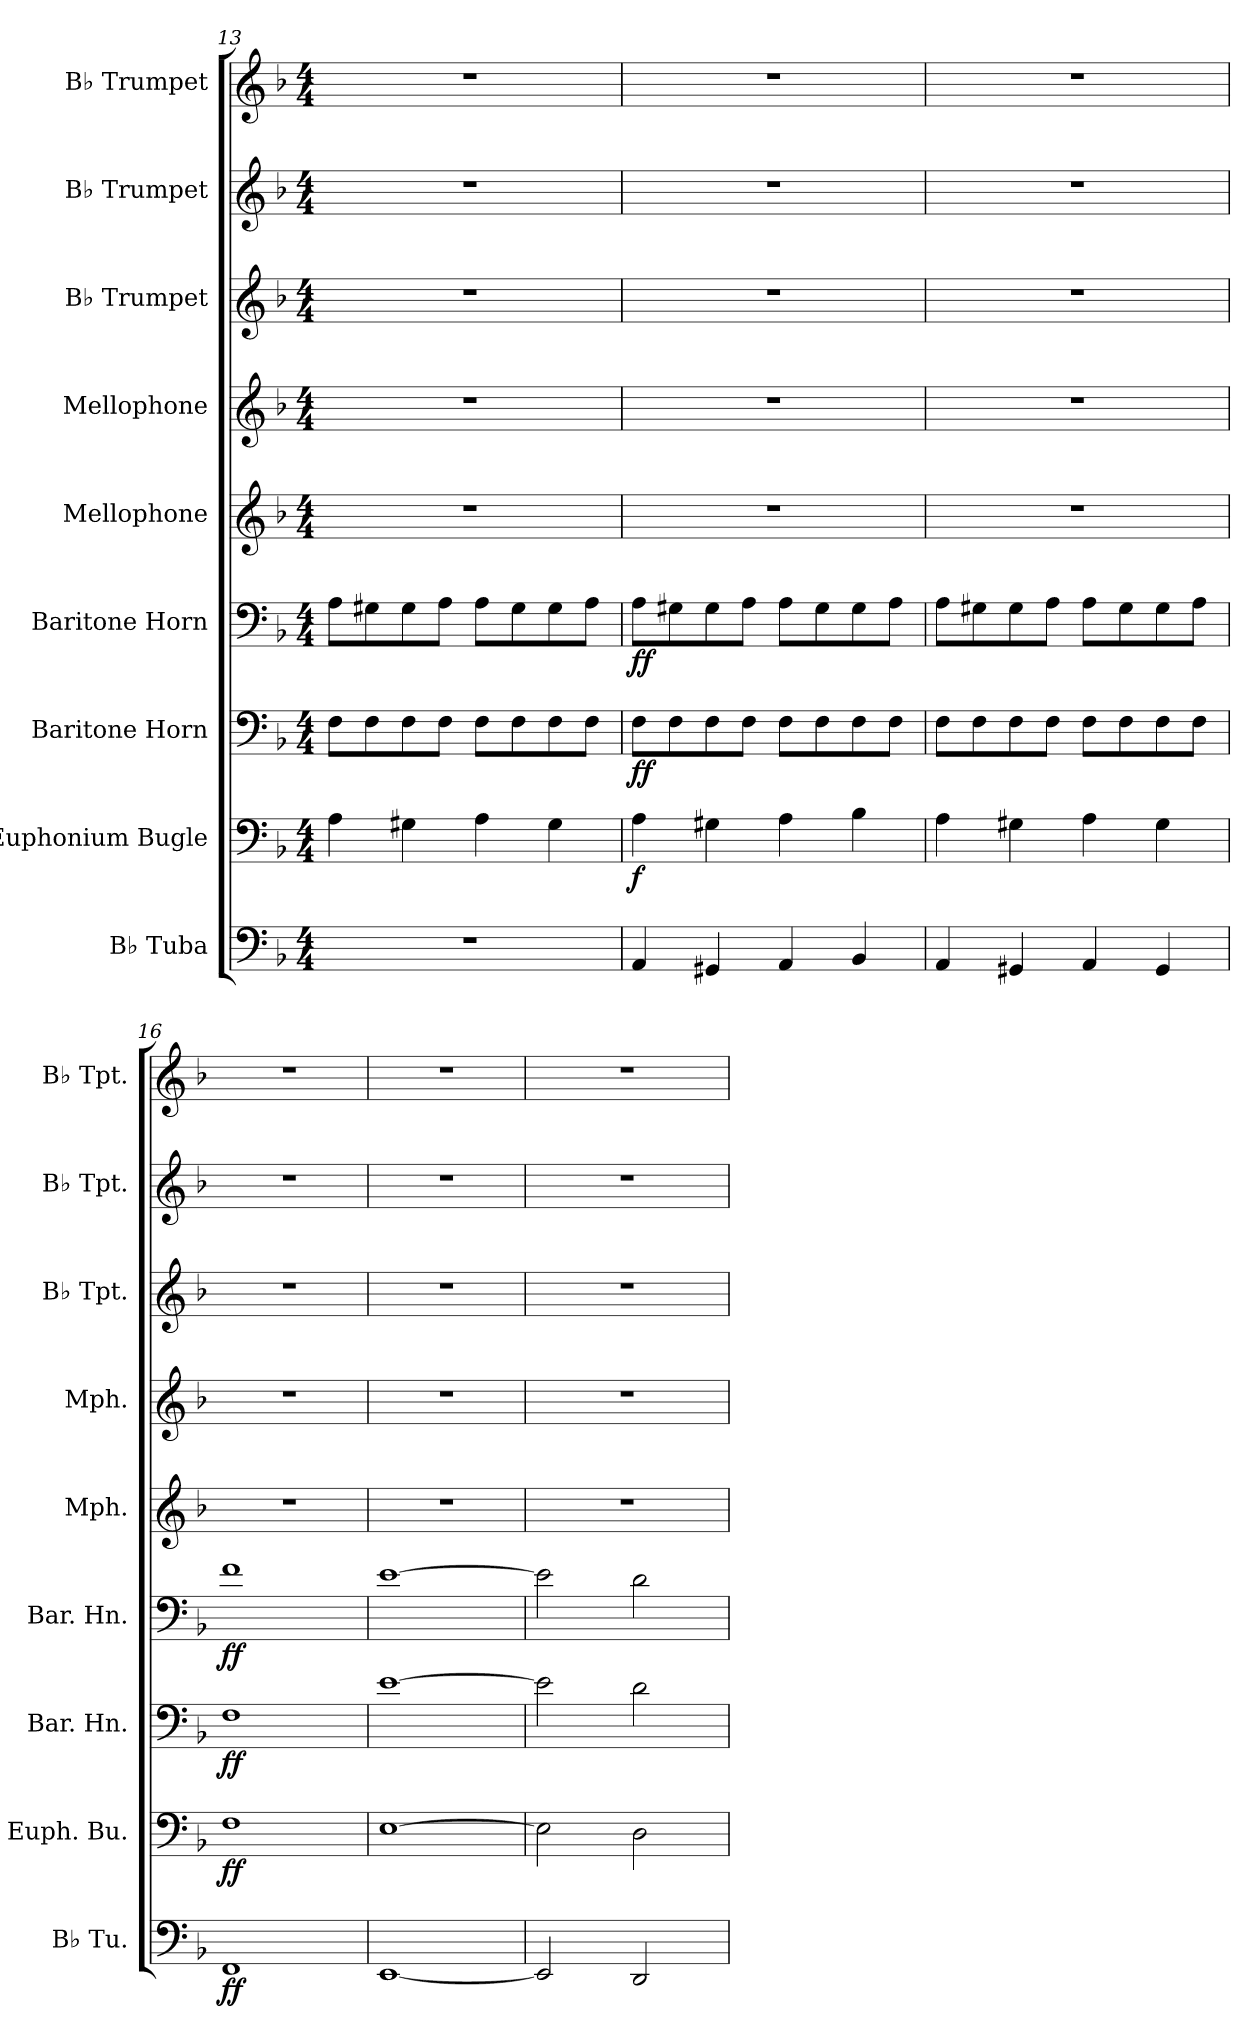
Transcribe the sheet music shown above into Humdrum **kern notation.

**kern	**dynam	**kern	**dynam	**kern	**dynam	**kern	**dynam	**kern	**kern	**kern	**kern	**kern
*part9	*part9	*part8	*part8	*part7	*part7	*part6	*part6	*part5	*part4	*part3	*part2	*part1
*staff9	*staff9	*staff8	*staff8	*staff7	*staff7	*staff6	*staff6	*staff5	*staff4	*staff3	*staff2	*staff1
*I"B♭ Tuba	*	*I"Euphonium Bugle	*	*I"Baritone Horn	*	*I"Baritone Horn	*	*I"Mellophone	*I"Mellophone	*I"B♭ Trumpet	*I"B♭ Trumpet	*I"B♭ Trumpet
*I'B♭ Tu.	*	*I'Euph. Bu.	*	*I'Bar. Hn.	*	*I'Bar. Hn.	*	*I'Mph.	*I'Mph.	*I'B♭ Tpt.	*I'B♭ Tpt.	*I'B♭ Tpt.
!!LO:PB:g=z
*clefF4	*	*clefF4	*	*clefF4	*	*clefF4	*	*clefG2	*clefG2	*clefG2	*clefG2	*clefG2
*	*	*	*	*	*	*	*	*ITrd4c7	*ITrd4c7	*ITrd1c2	*ITrd1c2	*ITrd1c2
*k[b-]	*	*k[b-]	*	*k[b-]	*	*k[b-]	*	*k[b-e-]	*k[b-e-]	*k[b-e-a-]	*k[b-e-a-]	*k[b-e-a-]
*M4/4	*	*M4/4	*	*M4/4	*	*M4/4	*	*M4/4	*M4/4	*M4/4	*M4/4	*M4/4
*MM166	*	*MM166	*	*MM166	*	*MM166	*	*MM166	*MM166	*MM166	*MM166	*MM166
=13	=13	=13	=13	=13	=13	=13	=13	=13	=13	=13	=13	=13
1r	.	4A\	.	8F\L	.	8A\L	.	1r	1r	1r	1r	1r
.	.	.	.	8F\	.	8G#X\	.	.	.	.	.	.
.	.	4G#X\	.	8F\	.	8G#\	.	.	.	.	.	.
.	.	.	.	8F\J	.	8A\J	.	.	.	.	.	.
.	.	4A\	.	8F\L	.	8A\L	.	.	.	.	.	.
.	.	.	.	8F\	.	8G#\	.	.	.	.	.	.
.	.	4G#\	.	8F\	.	8G#\	.	.	.	.	.	.
.	.	.	.	8F\J	.	8A\J	.	.	.	.	.	.
=14	=14	=14	=14	=14	=14	=14	=14	=14	=14	=14	=14	=14
*	*	*	*	*	*	*	*	*	*	*	*	*MM176
!	!	!	!LO:DY:b	!	!LO:DY:b	!	!LO:DY:b	!	!	!	!	!
4AA/	.	4A\	f	8F\L	ff	8A\L	ff	1r	1r	1r	1r	1r
.	.	.	.	8F\	.	8G#X\	.	.	.	.	.	.
4GG#X/	.	4G#X\	.	8F\	.	8G#\	.	.	.	.	.	.
.	.	.	.	8F\J	.	8A\J	.	.	.	.	.	.
4AA/	.	4A\	.	8F\L	.	8A\L	.	.	.	.	.	.
.	.	.	.	8F\	.	8G#\	.	.	.	.	.	.
4BB-/	.	4B-\	.	8F\	.	8G#\	.	.	.	.	.	.
.	.	.	.	8F\J	.	8A\J	.	.	.	.	.	.
=15	=15	=15	=15	=15	=15	=15	=15	=15	=15	=15	=15	=15
4AA/	.	4A\	.	8F\L	.	8A\L	.	1r	1r	1r	1r	1r
.	.	.	.	8F\	.	8G#X\	.	.	.	.	.	.
4GG#X/	.	4G#X\	.	8F\	.	8G#\	.	.	.	.	.	.
.	.	.	.	8F\J	.	8A\J	.	.	.	.	.	.
4AA/	.	4A\	.	8F\L	.	8A\L	.	.	.	.	.	.
.	.	.	.	8F\	.	8G#\	.	.	.	.	.	.
4GG#/	.	4G#\	.	8F\	.	8G#\	.	.	.	.	.	.
.	.	.	.	8F\J	.	8A\J	.	.	.	.	.	.
=16	=16	=16	=16	=16	=16	=16	=16	=16	=16	=16	=16	=16
*	*	*	*	*	*	*	*	*	*	*	*	*MM186
!	!LO:DY:b	!	!LO:DY:b	!	!LO:DY:b	!	!LO:DY:b	!	!	!	!	!
1FF	ff	1F	ff	1F	ff	1f	ff	1r	1r	1r	1r	1r
=17	=17	=17	=17	=17	=17	=17	=17	=17	=17	=17	=17	=17
[1EE	.	[1E	.	[1e	.	[1e	.	1r	1r	1r	1r	1r
=18	=18	=18	=18	=18	=18	=18	=18	=18	=18	=18	=18	=18
2EE/]	.	2E\]	.	2e\]	.	2e\]	.	1r	1r	1r	1r	1r
2DD/	.	2D\	.	2d\	.	2d\	.	.	.	.	.	.
=	=	=	=	=	=	=	=	=	=	=	=	=
*-	*-	*-	*-	*-	*-	*-	*-	*-	*-	*-	*-	*-
